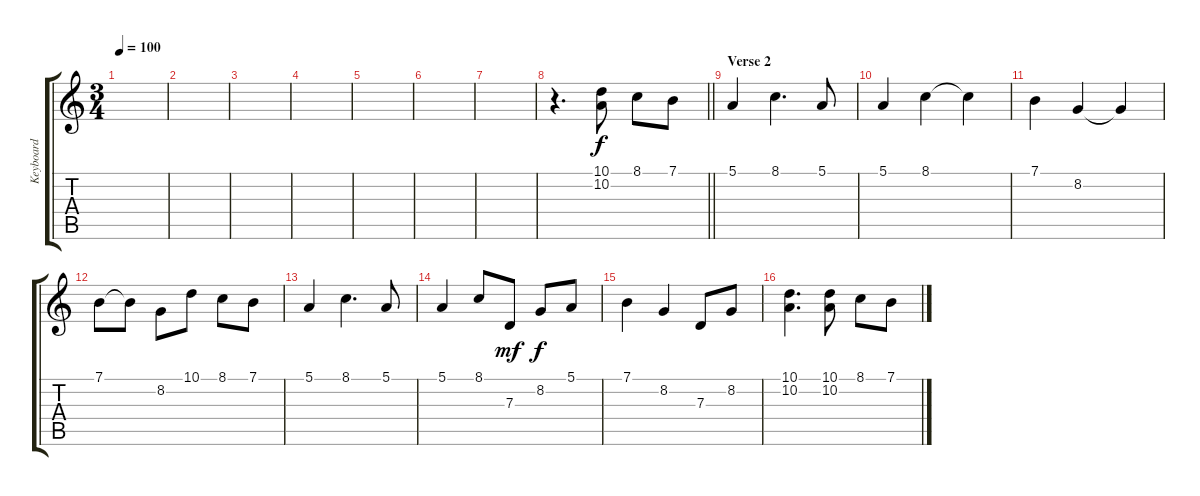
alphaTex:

\track ("Keyboard" "Keyboard") {instrument brightacousticpiano}
\staff {score tabs}
\tuning (E4 B3 G3 D3 A2 E2) {hide}
\ts (3 4)
\tempo 100
\clef g2
\ks c
|
|
|
|
|
|
|
\barLineRight lightlight
r.4{d} (10.1 10.2).8 8.1.8 7.1.8 |
\section ("" "Verse 2")
5.1.4 8.1.4{d} 5.1.8 |
5.1.4 8.1.4 8.1{t}.4 |
7.1.4 8.2.4 8.2{t}.4 |
7.1.8 7.1{t}.8 8.2.8 10.1.8 8.1.8 7.1.8 |
5.1.4 8.1.4{d} 5.1.8 |
5.1.4 8.1.8 7.3.8{dy mf} 8.2.8{dy f} 5.1.8 |
7.1.4 8.2.4 7.3.8 8.2.8 |
(10.1 10.2).4{d} (10.1 10.2).8 8.1.8 7.1.8
